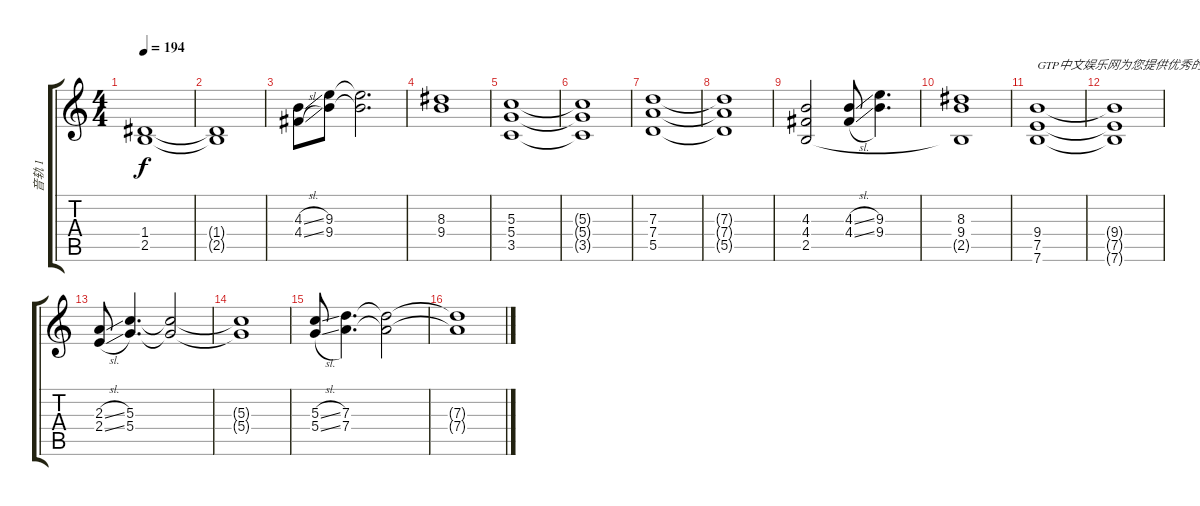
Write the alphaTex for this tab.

\track ("音轨 1" "音轨 1") {instrument distortionguitar}
\staff {score tabs}
\tuning (E4 B3 G3 D3 A2 E2) {hide}
\ts (4 4)
\tempo 194
\clef g2
\ks c
(1.4 2.5).1{dy f} |
(1.4{t} 2.5{t}).1 |
(4.3{sl} 4.4{sl}).8 (9.3 9.4).8 (9.3{t} 9.4{t}).2{d} |
(8.3 9.4).1 |
(5.3 5.4 3.5).1 |
(5.3{t} 5.4{t} 3.5{t}).1 |
(7.3 7.4 5.5).1 |
(7.3{t} 7.4{t} 5.5{t}).1 |
(4.3 4.4 2.5).2 (4.3{sl} 4.4{sl}).8 (9.3 9.4).4{d} |
(8.3 9.4 2.5{t}).1 |
(9.4 7.5 7.6).1{txt "GTP中文娱乐网为您提供优秀的谱子"} |
(9.4{t} 7.5{t} 7.6{t}).1 |
(2.3{sl} 2.4{sl}).8 (5.3 5.4).4{d} (5.3{t} 5.4{t}).2 |
(5.3{t} 5.4{t}).1 |
(5.3{sl} 5.4{sl}).8 (7.3 7.4).4{d} (7.3{t} 7.4{t}).2 |
(7.3{t} 7.4{t}).1
